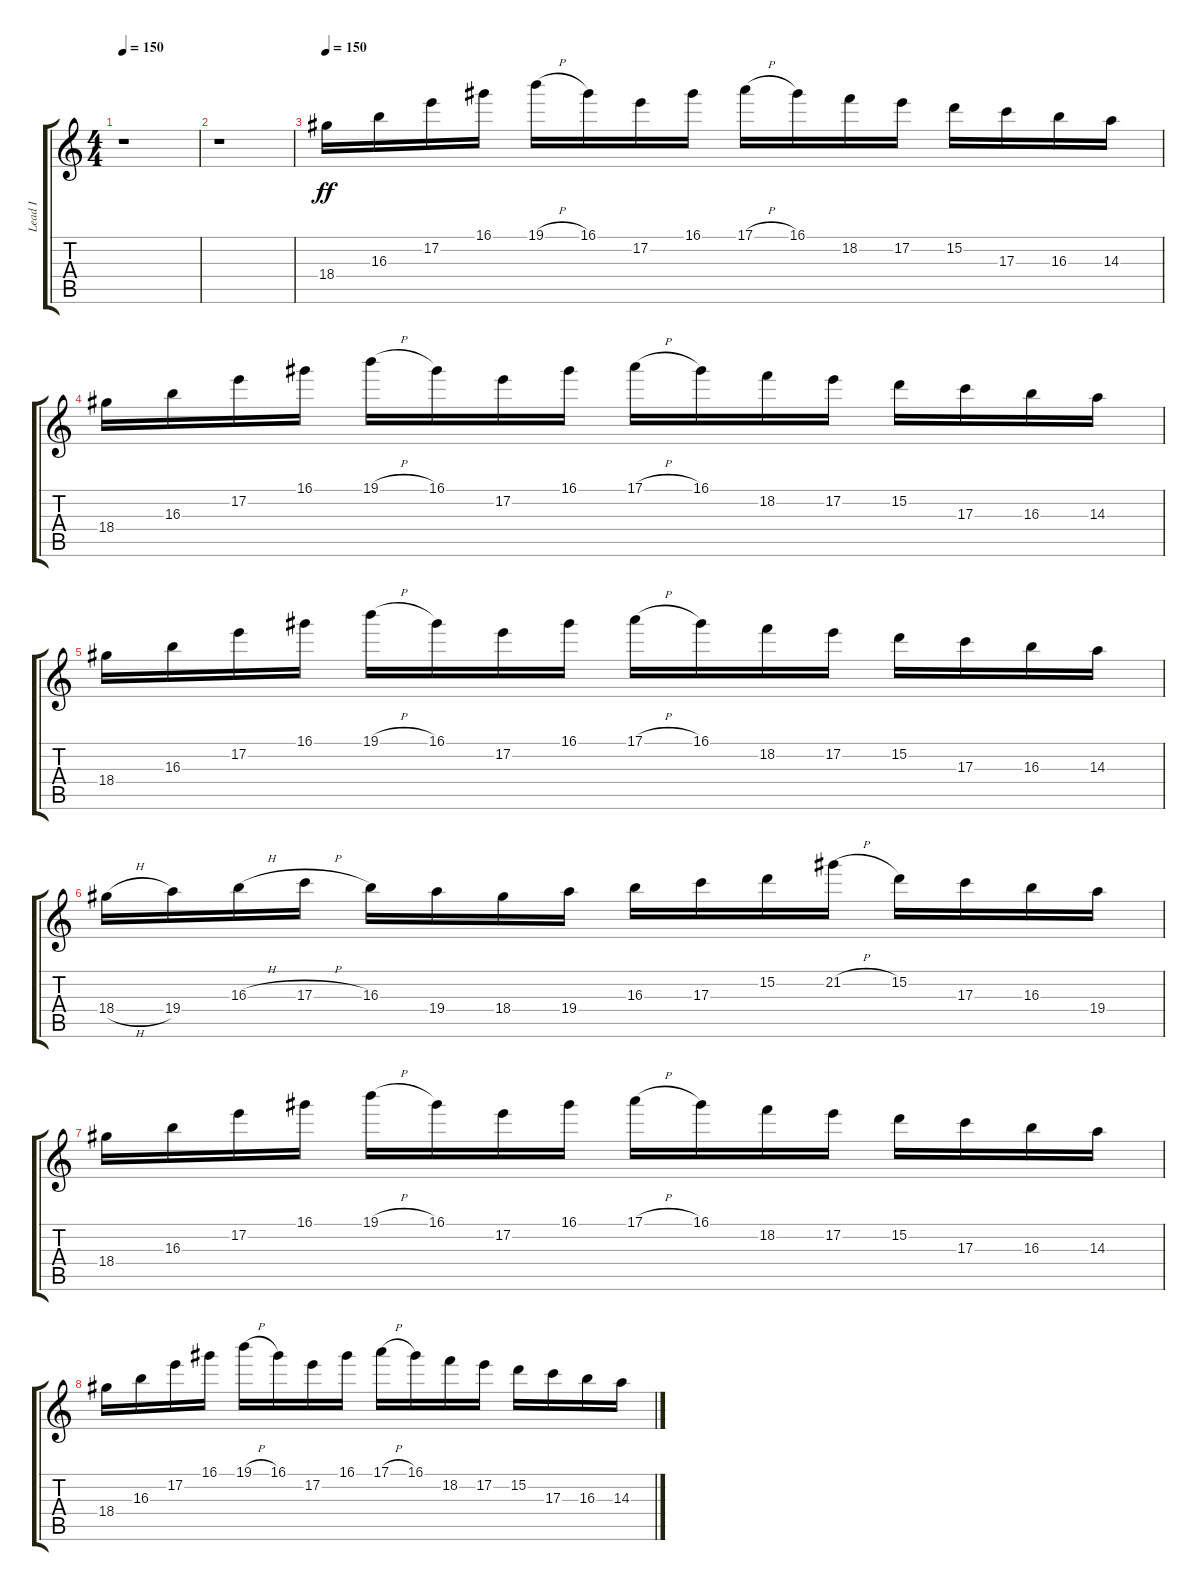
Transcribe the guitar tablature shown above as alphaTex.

\track ("Lead I" "Lead I") {instrument overdrivenguitar}
\staff {score tabs}
\tuning (E4 B3 G3 D3 A2 E2) {hide}
\ts (4 4)
\tempo 150
\clef g2
\ks c
r.1{dy ff} |
r.1 |
\tempo 150
18.4.16 16.3.16 17.2.16 16.1.16 19.1{h}.16 16.1.16 17.2.16 16.1.16 17.1{h}.16 16.1.16 18.2.16 17.2.16 15.2.16 17.3.16 16.3.16 14.3.16 |
18.4.16 16.3.16 17.2.16 16.1.16 19.1{h}.16 16.1.16 17.2.16 16.1.16 17.1{h}.16 16.1.16 18.2.16 17.2.16 15.2.16 17.3.16 16.3.16 14.3.16 |
18.4.16 16.3.16 17.2.16 16.1.16 19.1{h}.16 16.1.16 17.2.16 16.1.16 17.1{h}.16 16.1.16 18.2.16 17.2.16 15.2.16 17.3.16 16.3.16 14.3.16 |
18.4{h}.16 19.4.16 16.3{h}.16 17.3{h}.16 16.3.16 19.4.16 18.4.16 19.4.16 16.3.16 17.3.16 15.2.16 21.2{h}.16 15.2.16 17.3.16 16.3.16 19.4.16 |
18.4.16 16.3.16 17.2.16 16.1.16 19.1{h}.16 16.1.16 17.2.16 16.1.16 17.1{h}.16 16.1.16 18.2.16 17.2.16 15.2.16 17.3.16 16.3.16 14.3.16 |
18.4.16 16.3.16 17.2.16 16.1.16 19.1{h}.16 16.1.16 17.2.16 16.1.16 17.1{h}.16 16.1.16 18.2.16 17.2.16 15.2.16 17.3.16 16.3.16 14.3.16
